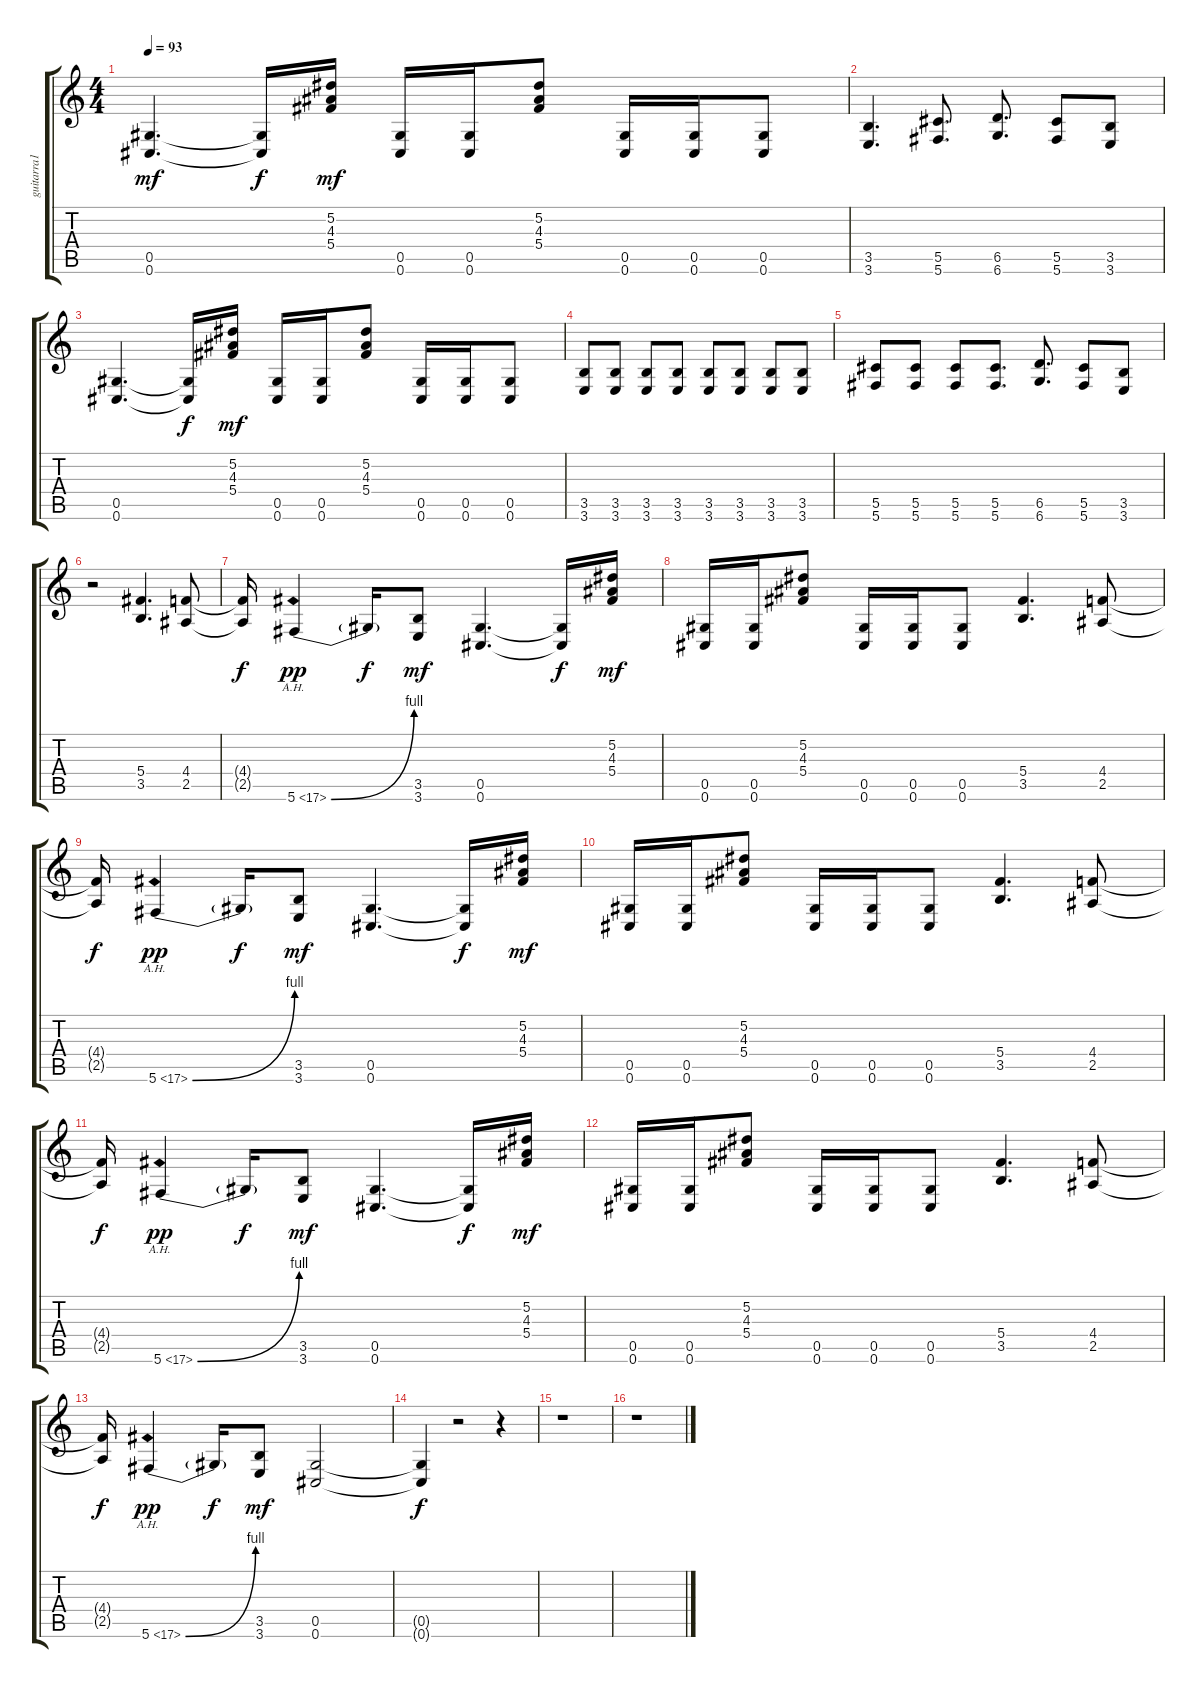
\track ("guitarra1" "guitarra1") {instrument overdrivenguitar}
\staff {score tabs}
\tuning (Eb4 Bb3 Gb3 Db3 Ab2 Db2) {hide}
\ts (4 4)
\tempo 93
\clef g2
\ks c
(0.5 0.6).4{d dy mf} (0.5{t} 0.6{t}).16{dy f} (5.2 4.3 5.4).16{dy mf} (0.5 0.6).16 (0.5 0.6).16 (5.2 4.3 5.4).8 (0.5 0.6).16 (0.5 0.6).16 (0.5 0.6).8 |
(3.5 3.6).4{d} (5.5 5.6).8{d} (6.5 6.6).8{d} (5.5 5.6).8 (3.5 3.6).8 |
(0.5 0.6).4{d} (0.5{t} 0.6{t}).16{dy f} (5.2 4.3 5.4).16{dy mf} (0.5 0.6).16 (0.5 0.6).16 (5.2 4.3 5.4).8 (0.5 0.6).16 (0.5 0.6).16 (0.5 0.6).8 |
(3.5 3.6).8 (3.5 3.6).8 (3.5 3.6).8 (3.5 3.6).8 (3.5 3.6).8 (3.5 3.6).8 (3.5 3.6).8 (3.5 3.6).8 |
(5.5 5.6).8 (5.5 5.6).8 (5.5 5.6).8 (5.5 5.6).8{d} (6.5 6.6).8{d} (5.5 5.6).8 (3.5 3.6).8 |
r.2 (5.4 3.5).4{d} (4.4 2.5).8 |
(4.4{t} 2.5{t}).16{dy f} 5.6{be (bend 0 0 60 4) ah 12}.4{dy pp} 5.6{t}.16{dy f} (3.5 3.6).8{dy mf} (0.5 0.6).4{d} (0.5{t} 0.6{t}).16{dy f} (5.2 4.3 5.4).16{dy mf} |
(0.5 0.6).16 (0.5 0.6).16 (5.2 4.3 5.4).8 (0.5 0.6).16 (0.5 0.6).16 (0.5 0.6).8 (5.4 3.5).4{d} (4.4 2.5).8 |
(4.4{t} 2.5{t}).16{dy f} 5.6{be (bend 0 0 60 4) ah 12}.4{dy pp} 5.6{t}.16{dy f} (3.5 3.6).8{dy mf} (0.5 0.6).4{d} (0.5{t} 0.6{t}).16{dy f} (5.2 4.3 5.4).16{dy mf} |
(0.5 0.6).16 (0.5 0.6).16 (5.2 4.3 5.4).8 (0.5 0.6).16 (0.5 0.6).16 (0.5 0.6).8 (5.4 3.5).4{d} (4.4 2.5).8 |
(4.4{t} 2.5{t}).16{dy f} 5.6{be (bend 0 0 60 4) ah 12}.4{dy pp} 5.6{t}.16{dy f} (3.5 3.6).8{dy mf} (0.5 0.6).4{d} (0.5{t} 0.6{t}).16{dy f} (5.2 4.3 5.4).16{dy mf} |
(0.5 0.6).16 (0.5 0.6).16 (5.2 4.3 5.4).8 (0.5 0.6).16 (0.5 0.6).16 (0.5 0.6).8 (5.4 3.5).4{d} (4.4 2.5).8 |
(4.4{t} 2.5{t}).16{dy f} 5.6{be (bend 0 0 60 4) ah 12}.4{dy pp} 5.6{t}.16{dy f} (3.5 3.6).8{dy mf} (0.5 0.6).2 |
(0.5{t} 0.6{t}).4{dy f} r.2 r.4 |
r.1 |
r.1
